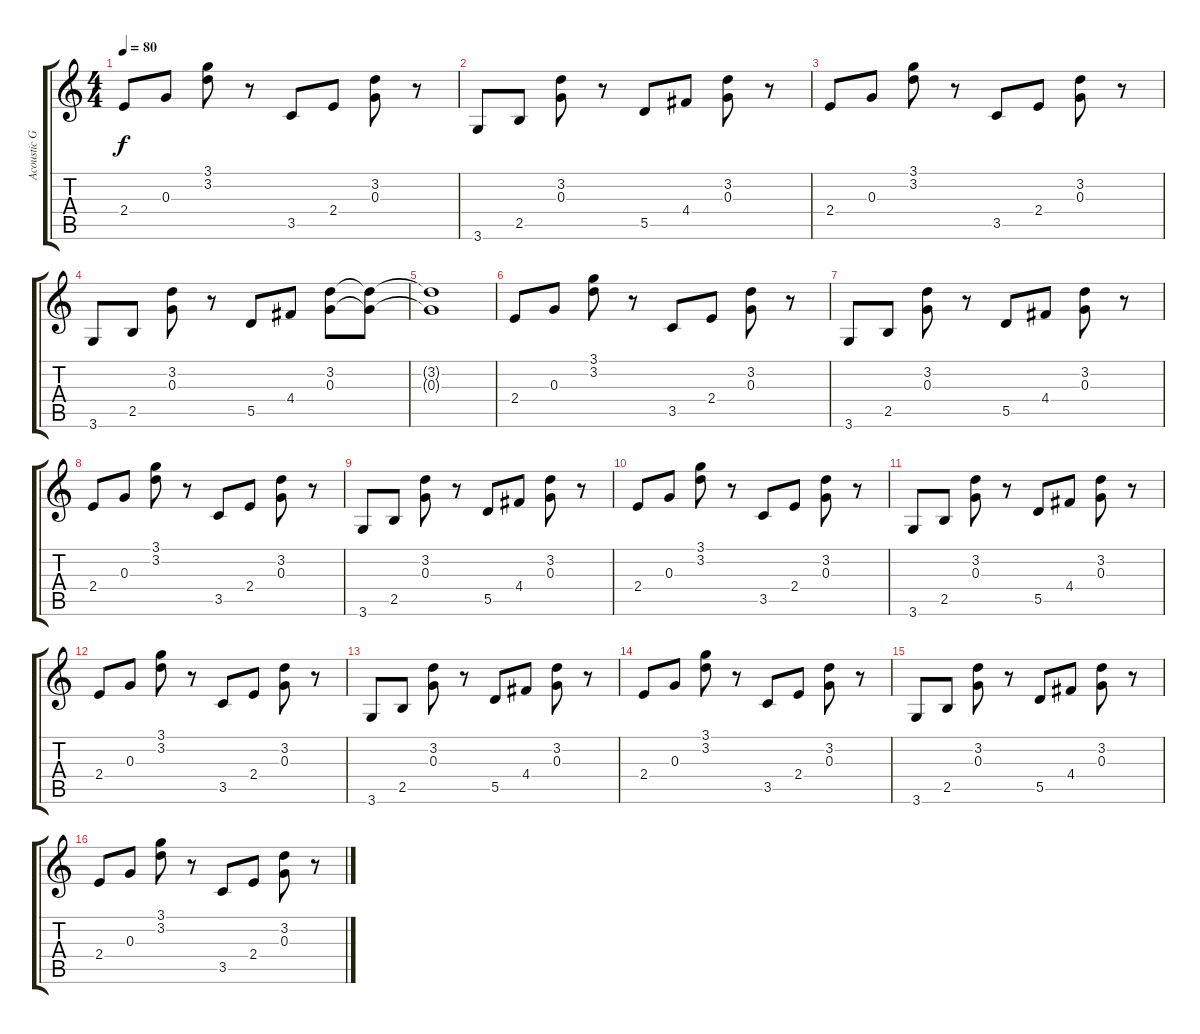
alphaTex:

\track ("Acoustic Guitar" "Acoustic G") {instrument acousticguitarnylon}
\staff {score tabs}
\tuning (E4 B3 G3 D3 A2 E2) {hide}
\ts (4 4)
\tempo 80
\clef g2
\ks c
2.4.8{dy f instrument acousticguitarnylon} 0.3.8 (3.1 3.2).8 r.8 3.5.8 2.4.8 (3.2 0.3).8 r.8 |
3.6.8 2.5.8 (3.2 0.3).8 r.8 5.5.8 4.4.8 (3.2 0.3).8 r.8 |
2.4.8 0.3.8 (3.1 3.2).8 r.8 3.5.8 2.4.8 (3.2 0.3).8 r.8 |
3.6.8 2.5.8 (3.2 0.3).8 r.8 5.5.8 4.4.8 (3.2 0.3).8 (3.2{t} 0.3{t}).8 |
(3.2{t} 0.3{t}).1 |
2.4.8 0.3.8 (3.1 3.2).8 r.8 3.5.8 2.4.8 (3.2 0.3).8 r.8 |
3.6.8 2.5.8 (3.2 0.3).8 r.8 5.5.8 4.4.8 (3.2 0.3).8 r.8 |
2.4.8 0.3.8 (3.1 3.2).8 r.8 3.5.8 2.4.8 (3.2 0.3).8 r.8 |
3.6.8 2.5.8 (3.2 0.3).8 r.8 5.5.8 4.4.8 (3.2 0.3).8 r.8 |
2.4.8 0.3.8 (3.1 3.2).8 r.8 3.5.8 2.4.8 (3.2 0.3).8 r.8 |
3.6.8 2.5.8 (3.2 0.3).8 r.8 5.5.8 4.4.8 (3.2 0.3).8 r.8 |
2.4.8 0.3.8 (3.1 3.2).8 r.8 3.5.8 2.4.8 (3.2 0.3).8 r.8 |
3.6.8 2.5.8 (3.2 0.3).8 r.8 5.5.8 4.4.8 (3.2 0.3).8 r.8 |
2.4.8 0.3.8 (3.1 3.2).8 r.8 3.5.8 2.4.8 (3.2 0.3).8 r.8 |
3.6.8 2.5.8 (3.2 0.3).8 r.8 5.5.8 4.4.8 (3.2 0.3).8 r.8 |
2.4.8 0.3.8 (3.1 3.2).8 r.8 3.5.8 2.4.8 (3.2 0.3).8 r.8
